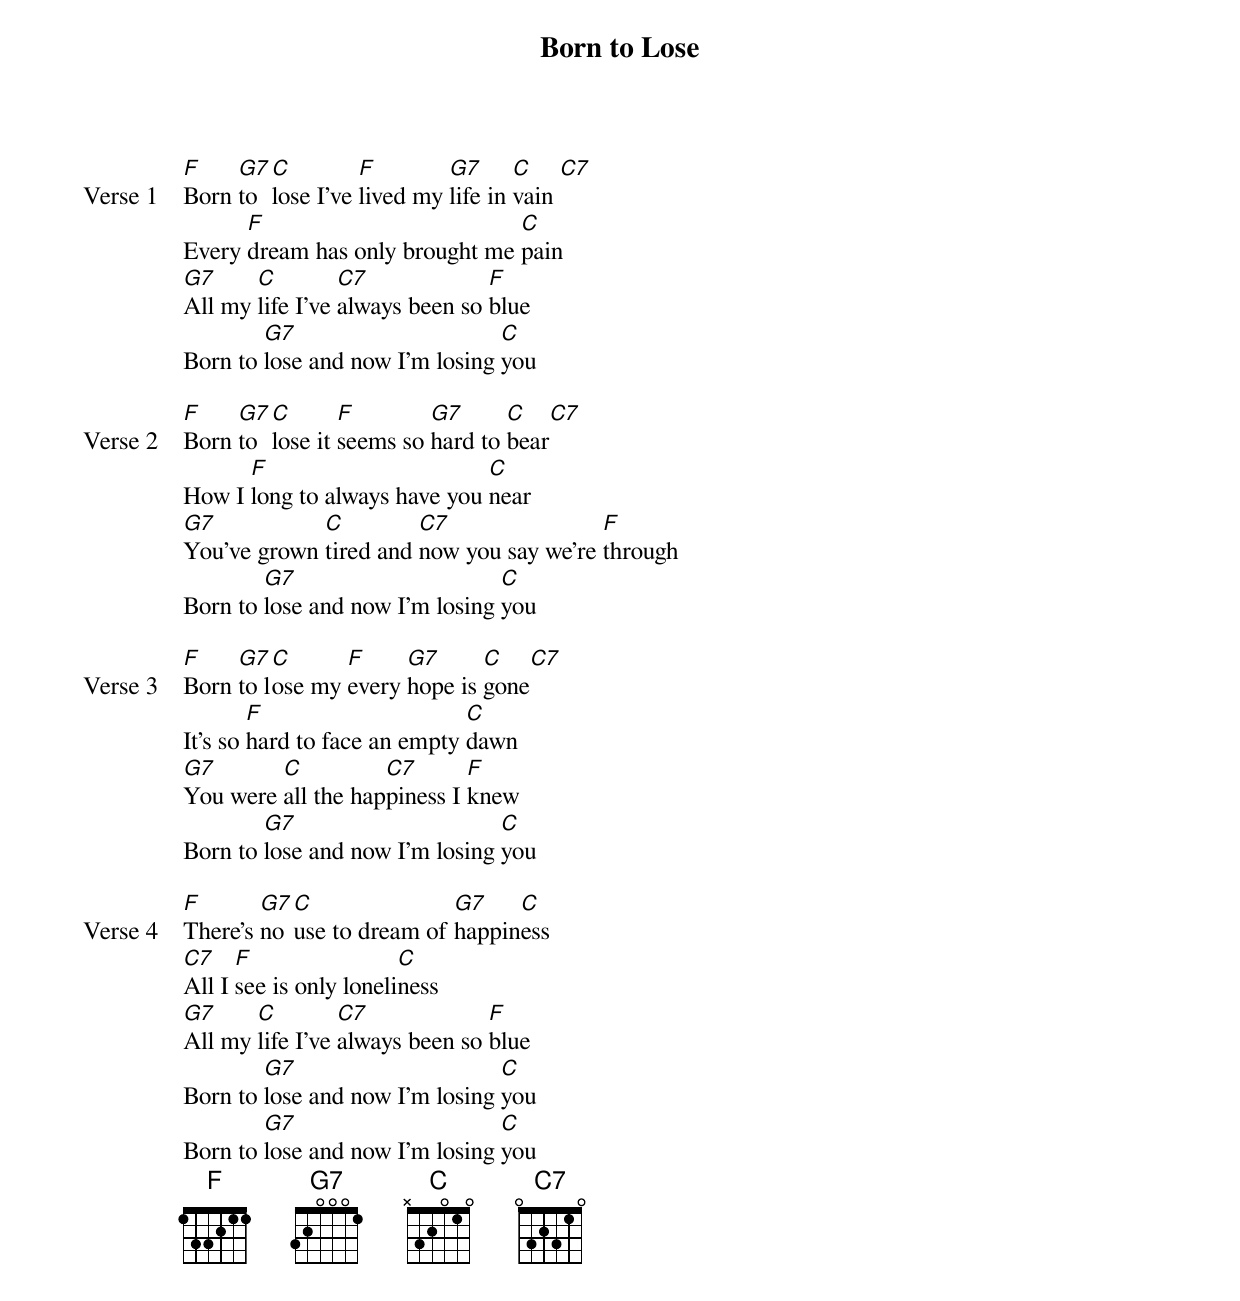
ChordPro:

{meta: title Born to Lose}
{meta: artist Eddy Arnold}
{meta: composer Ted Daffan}

{start_of_verse: Verse 1}
[F]Born [G7]to [C]lose I've [F]lived my [G7]life in [C]vain [C7]
Every [F]dream has only brought me [C]pain
[G7]All my [C]life I've [C7]always been so [F]blue
Born to [G7]lose and now I'm losing [C]you
{end_of_verse}

{start_of_verse: Verse 2}
[F]Born [G7]to [C]lose it [F]seems so [G7]hard to [C]bear[C7]
How I [F]long to always have you [C]near
[G7]You've grown [C]tired and [C7]now you say we're [F]through
Born to [G7]lose and now I'm losing [C]you
{end_of_verse}

{start_of_verse: Verse 3}
[F]Born [G7]to l[C]ose my [F]every [G7]hope is [C]gone[C7]
It's so [F]hard to face an empty [C]dawn
[G7]You were [C]all the hap[C7]piness I [F]knew
Born to [G7]lose and now I'm losing [C]you
{end_of_verse}

{start_of_verse: Verse 4}
[F]There's [G7]no [C]use to dream of [G7]happin[C]ess
[C7]All I [F]see is only loneli[C]ness
[G7]All my [C]life I've [C7]always been so [F]blue
Born to [G7]lose and now I'm losing [C]you
Born to [G7]lose and now I'm losing [C]you
{end_of_verse}
